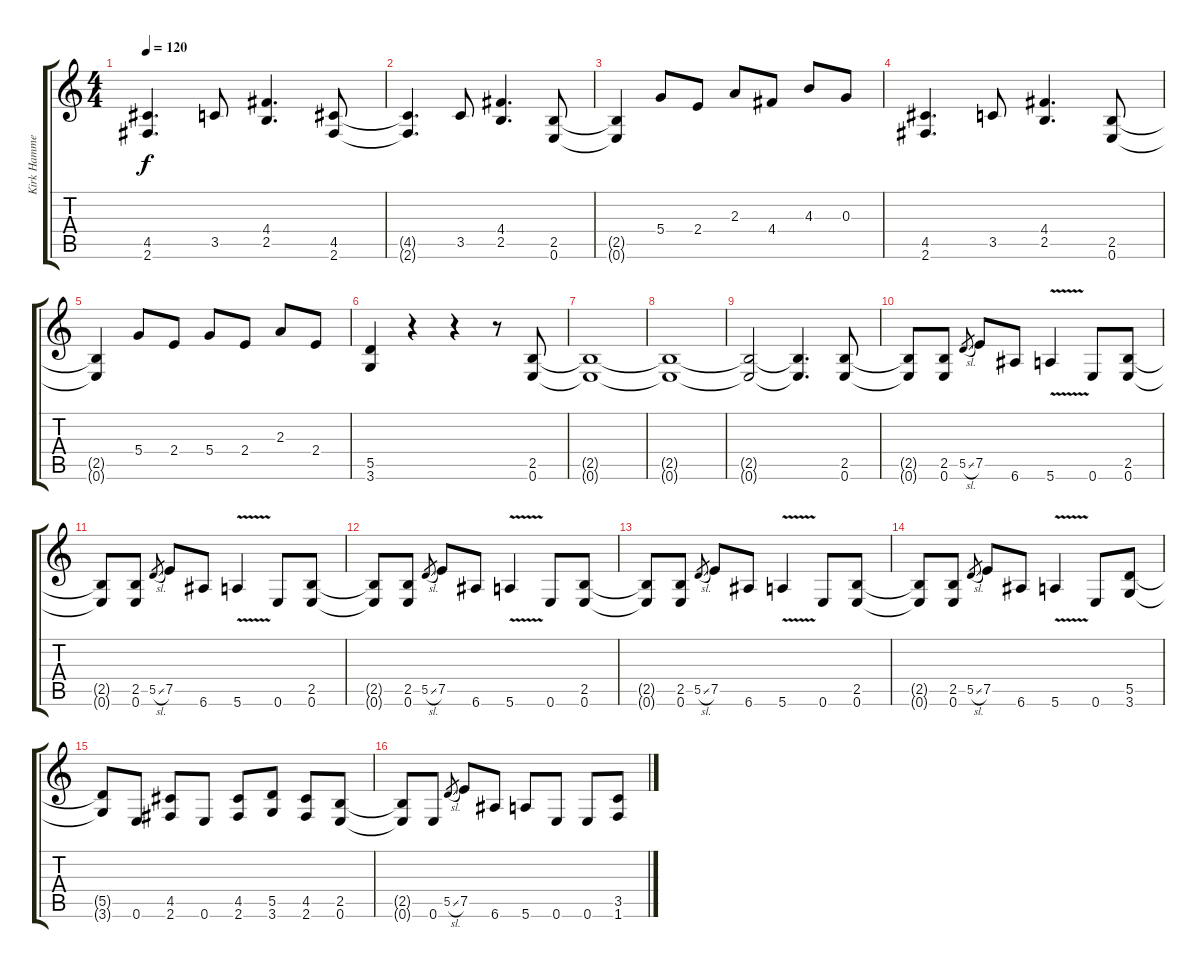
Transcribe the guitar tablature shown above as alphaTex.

\track ("Kirk Hammett (Rhythm)" "Kirk Hamme") {instrument acousticguitarsteel}
\staff {score tabs}
\tuning (E4 B3 G3 D3 A2 E2) {hide}
\ts (4 4)
\tempo 120
\clef g2
\ks c
(4.5{t} 2.6{t}).4{d dy f} 3.5.8 (4.4 2.5).4{d} (4.5 2.6).8 |
(4.5{t} 2.6{t}).4{d} 3.5.8 (4.4 2.5).4{d} (2.5 0.6).8 |
(2.5{t} 0.6{t}).4 5.4.8 2.4.8 2.3.8 4.4.8 4.3.8 0.3.8 |
(4.5 2.6).4{d} 3.5.8 (4.4 2.5).4{d} (2.5 0.6).8 |
(2.5{t} 0.6{t}).4 5.4.8 2.4.8 5.4.8 2.4.8 2.3.8 2.4.8 |
(5.5 3.6).4 r.4 r.4 r.8 (2.5 0.6).8 |
(2.5{t} 0.6{t}).1 |
(2.5{t} 0.6{t}).1 |
(2.5{t} 0.6{t}).2 (2.5{t} 0.6{t}).4{d} (2.5 0.6).8 |
(2.5{t} 0.6{t}).8 (2.5 0.6).8 5.5{sl}.8{gr} 7.5.8 6.6.8 5.6{v}.4 0.6.8 (2.5 0.6).8 |
(2.5{t} 0.6{t}).8 (2.5 0.6).8 5.5{sl}.8{gr} 7.5.8 6.6.8 5.6{v}.4 0.6.8 (2.5 0.6).8 |
(2.5{t} 0.6{t}).8 (2.5 0.6).8 5.5{sl}.8{gr} 7.5.8 6.6.8 5.6{v}.4 0.6.8 (2.5 0.6).8 |
(2.5{t} 0.6{t}).8 (2.5 0.6).8 5.5{sl}.8{gr} 7.5.8 6.6.8 5.6{v}.4 0.6.8 (2.5 0.6).8 |
(2.5{t} 0.6{t}).8 (2.5 0.6).8 5.5{sl}.8{gr} 7.5.8 6.6.8 5.6{v}.4 0.6.8 (5.5 3.6).8 |
(5.5{t} 3.6{t}).8 0.6.8 (4.5 2.6).8 0.6.8 (4.5 2.6).8 (5.5 3.6).8 (4.5 2.6).8 (2.5 0.6).8 |
(2.5{t} 0.6{t}).8 0.6.8 5.5{sl}.8{gr} 7.5.8 6.6.8 5.6.8 0.6.8 0.6.8 (3.5 1.6).8
